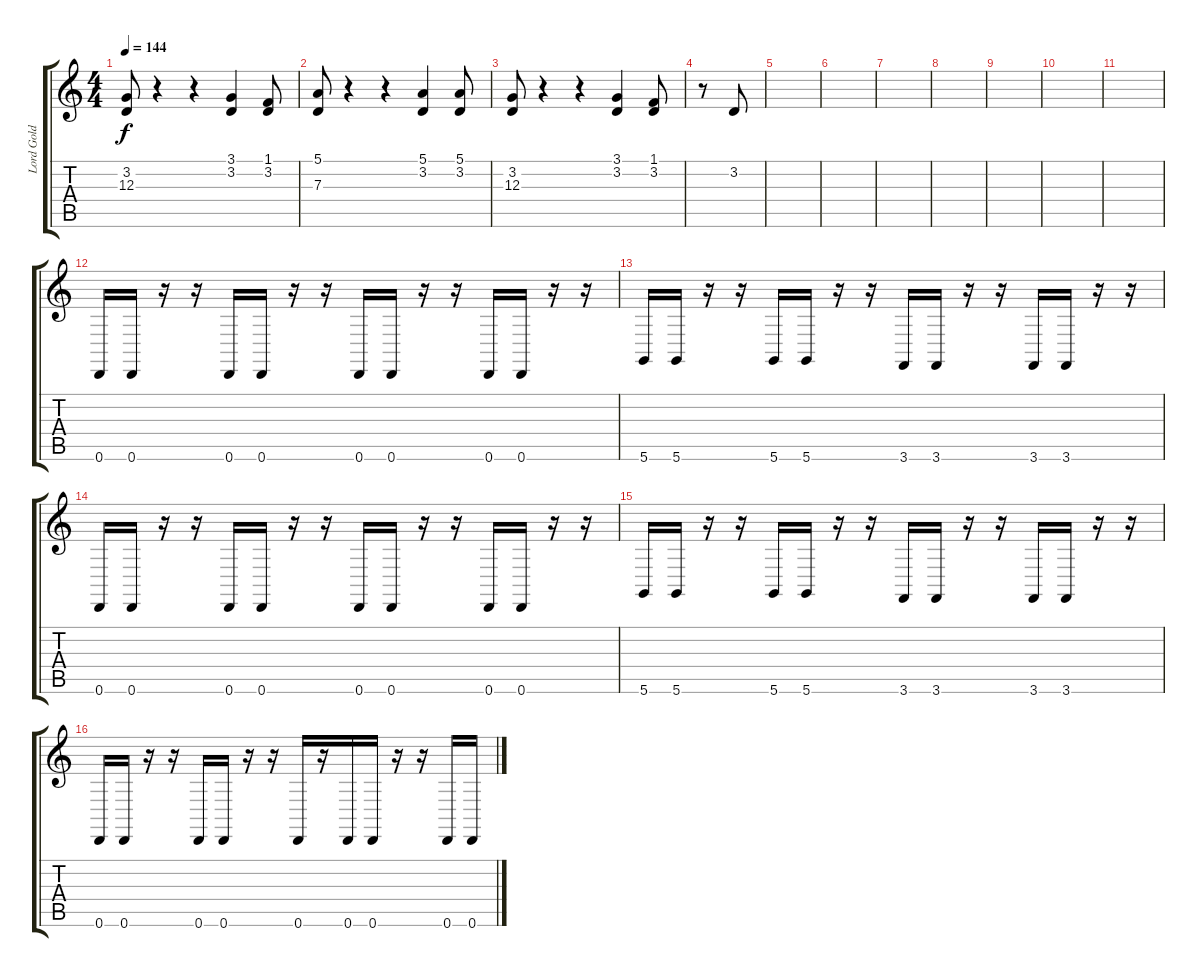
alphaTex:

\track ("Lord Gold" "Lord Gold") {instrument lead1square}
\staff {score tabs}
\tuning (E4 B3 G3 D3 A2 D2) {hide}
\ts (4 4)
\tempo 144
\clef g2
\ks c
(3.2 12.3).8{dy f} r.4 r.4 (3.1 3.2).4 (1.1 3.2).8 |
(5.1 7.3).8 r.4 r.4 (5.1 3.2).4 (5.1 3.2).8 |
(3.2 12.3).8 r.4 r.4 (3.1 3.2).4 (1.1 3.2).8 |
r.8{instrument pad3polysynth} 3.2.8 |
|
|
|
|
|
|
|
0.6.16 0.6.16 r.16 r.16 0.6.16 0.6.16 r.16 r.16 0.6.16 0.6.16 r.16 r.16 0.6.16 0.6.16 r.16 r.16 |
5.6.16 5.6.16 r.16 r.16 5.6.16 5.6.16 r.16 r.16 3.6.16 3.6.16 r.16 r.16 3.6.16 3.6.16 r.16 r.16 |
0.6.16 0.6.16 r.16 r.16 0.6.16 0.6.16 r.16 r.16 0.6.16 0.6.16 r.16 r.16 0.6.16 0.6.16 r.16 r.16 |
5.6.16 5.6.16 r.16 r.16 5.6.16 5.6.16 r.16 r.16 3.6.16 3.6.16 r.16 r.16 3.6.16 3.6.16 r.16 r.16 |
0.6.16 0.6.16 r.16 r.16 0.6.16 0.6.16 r.16 r.16 0.6.16 r.16 0.6.16 0.6.16 r.16 r.16 0.6.16 0.6.16
